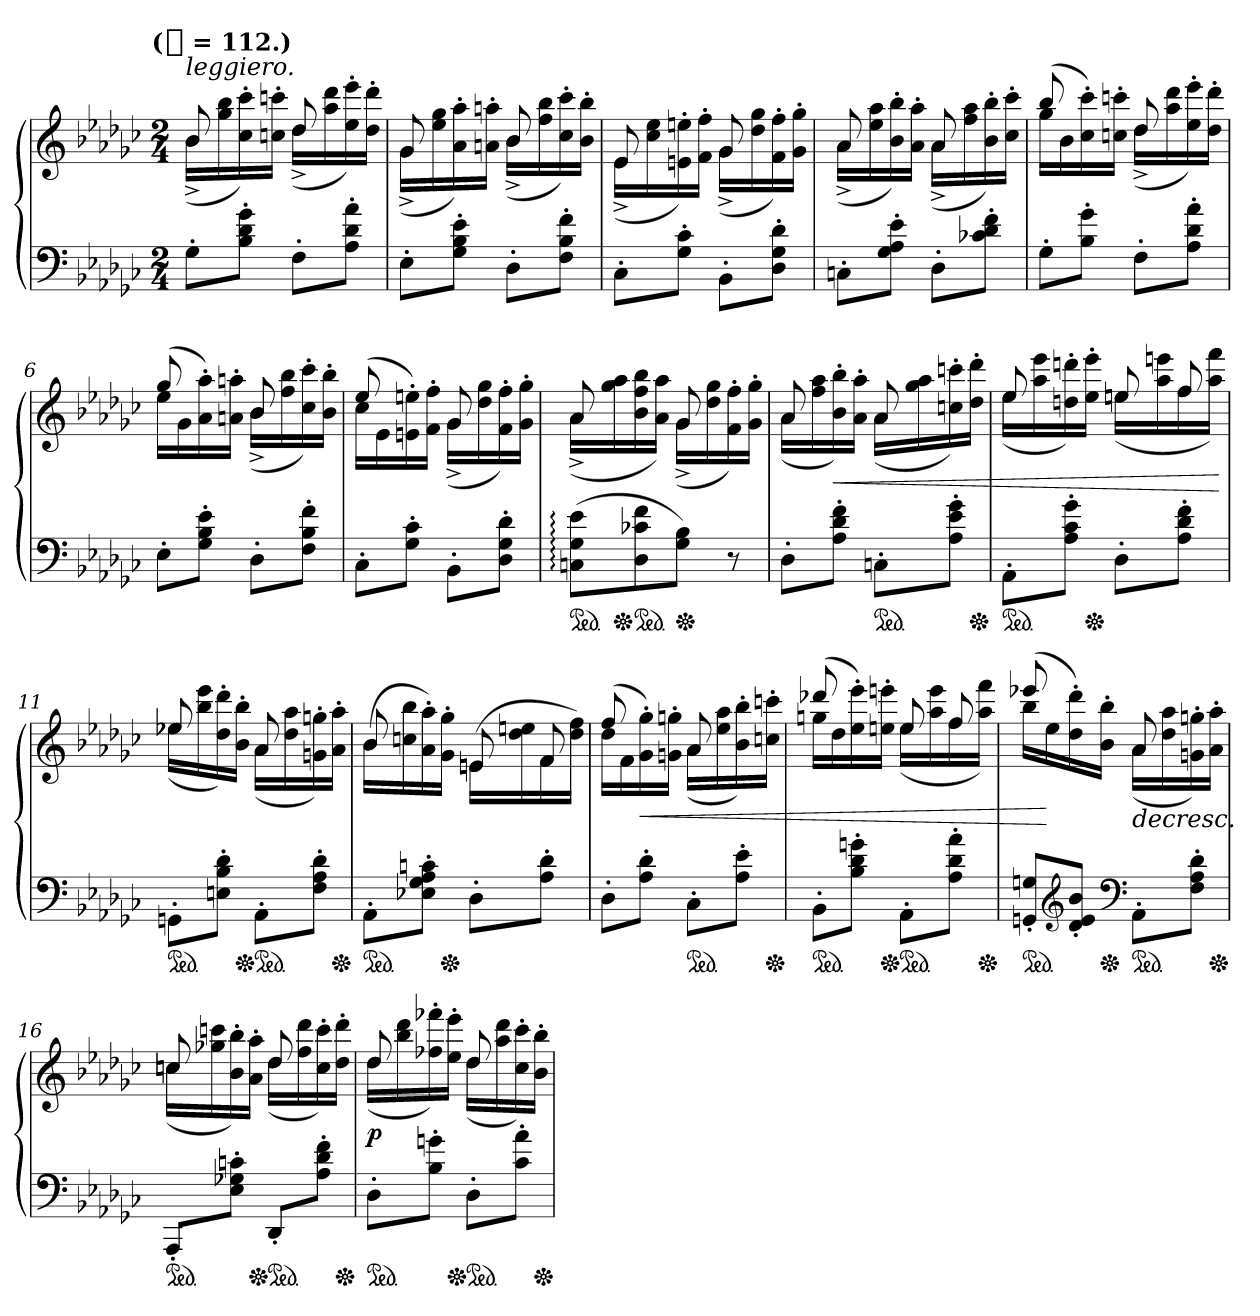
**kern	**kern	**dynam
*part1	*part1	*part1
*staff2	*staff1	*staff1/2
*clefF4	*clefG2	*
*k[b-e-a-d-g-c-]	*k[b-e-a-d-g-c-]	*
!!LO:TX:omd:t=([quarter] = 112.)
*M2/4	*M2/4	*
*MM112	*MM112	*
=1	=1	=1
*	*^	*
!	!LO:TX:a:i:t=leggiero.	!	!
8G-'L	8b-	(>16b-^<LL	.
.	.	16gg- 16bb-	.
8B-' 8d-' 8g-'J	8rgggyy	16cc-' 16ccc-')	.
.	.	16ccn' 16cccn'JJ	.
8F'L	8dd-	(>16dd-^<LL	.
.	.	16aa- 16ddd-	.
8A-' 8d-' 8a-'J	8rbbbyy	16ee-' 16eee-')	.
.	.	16dd-' 16ddd-'JJ	.
=2	=2	=2	=2
8E-'L	8g-	(>16g-^LL	.
.	.	16ee- 16gg-	.
8G-' 8B-' 8e-'J	8rbbbyy	16a-' 16aa-')	.
.	.	16an' 16aan'JJ	.
8D-'L	8b-	(>16b-^LL	.
.	.	16ff 16bb-	.
8F' 8B-' 8f'J	8rgggyy	16cc-' 16ccc-')	.
.	.	16b-' 16bb-'JJ	.
=3	=3	=3	=3
8C-'L	8e-	(>16e-^LL	.
.	.	16cc- 16ee-	.
8G-' 8c-'J	8reeeyy	16en' 16een')	.
.	.	16f' 16ff'JJ	.
8BB-'L	8g-	(>16g-^LL	.
.	.	16dd- 16gg-	.
8D-' 8G-' 8d-'J	8rgggyy	16f' 16ff')	.
.	.	16g-' 16gg-'JJ	.
=4	=4	=4	=4
8Cn'L	8a-	(>16a-^LL	.
.	.	16ee- 16aa-	.
8G-' 8A-' 8e-'J	8rbbbyy	16b-' 16bb-')	.
.	.	16a-' 16aa-'JJ	.
8D-'L	8a-	(>16a-^LL	.
.	.	16ff 16aa-	.
8c-X' 8d-' 8f'J	8rgggyy	16b-' 16bb-')	.
.	.	16cc-' 16ccc-'JJ	.
=5	=5	=5	=5
8G-'L	(>8bb-	16gg-LL	.
.	.	16b-	.
8B-' 8g-'J	8rbbbyy	16cc-' 16ccc-')	.
.	.	16ccn' 16cccn'JJ	.
8F'L	8dd-	(>16dd-^LL	.
.	.	16aa- 16ddd-	.
8A-' 8d-' 8a-'J	8rbbbyy	16ee-' 16eee-')	.
.	.	16dd-' 16ddd-'JJ	.
=6	=6	=6	=6
8E-'L	(>8gg-	16ee-LL	.
.	.	16g-	.
8G-' 8B-' 8e-'J	8rgggyy	16a-' 16aa-')	.
.	.	16an' 16aan'JJ	.
8D-'L	8b-	(>16b-^LL	.
.	.	16ff 16bb-	.
8F' 8B-' 8f'J	8rbbbyy	16cc-' 16ccc-')	.
.	.	16b-' 16bb-'JJ	.
=7	=7	=7	=7
8C-'L	(>8ee-	16cc-LL	.
.	.	16e-	.
8G-' 8c-'J	8reeeyy	16en' 16een')	.
.	.	16f' 16ff'JJ	.
8BB-'L	8g-	(>16g-^LL	.
.	.	16dd- 16gg-	.
8D-' 8G-' 8d-'J	8rgggyy	16f' 16ff')	.
.	.	16g-' 16gg-'JJ	.
=8	=8	=8	=8
*ped	*	*	*
(>8Cn: 8G-: 8e-:L	8a-	(>16a-^LL	.
*Xped	*	*	*
.	.	16gg- 16aa-	.
*ped	*	*	*
8D- 8c-X 8f	8rbbbyy	16b- 16ff 16bb-	.
.	.	16a- 16aa-JJ)	.
*Xped	*	*	*
8G- 8B-J)	8g-	(>16g-^LL	.
.	.	16dd- 16gg-	.
8r	8reeeyy	16f' 16ff')	.
.	.	16g-' 16gg-'JJ	.
=9	=9	=9	=9
8D-'L	8a-	(>16a-LL	.
.	.	16ff 16aa-	.
8A-' 8d-' 8f'J	8rgggyy	16b-' 16bb-')	<
.	.	16a-' 16aa-'JJ	.
*ped	*	*	*
8Cn'L	8a-	(>16a-LL	.
.	.	16gg- 16aa-	.
8A-' 8e-' 8g-'J	8rgggyy	16ccn' 16cccn')	.
*Xped	*	*	*
.	.	16dd-' 16ddd-'JJ	.
=10	=10	=10	=10
*ped	*	*	*
8AA-'L	8ee-	(>16ee-LL	.
.	.	16aa- 16eee-	.
8A-' 8c-' 8g-'J	8rffffyy	16ddn' 16dddn')	.
*Xped	*	*	*
.	.	16ee-' 16eee-'JJ	.
8D-'L	8een	(>16eenLL	.
.	.	16aa- 16eeen	.
8A-' 8d-' 8f'J	8ff	16ff	.
.	.	16aa- 16fffJJ)	.
*	*v	*v	*
.	.	[
=11	=11	=11
*	*^	*
*ped	*	*	*
8GGn'L	8ee-X	(>16ee-XLL	.
.	.	16bb- 16eee-	.
8En' 8B-' 8d-'J	8rddddyy	16dd-' 16ddd-')	.
*Xped	*	*	*
.	.	16b-' 16bb-'JJ	.
*ped	*	*	*
8AA-'L	8a-	(>16a-LL	.
.	.	16dd- 16aa-	.
8F' 8A-' 8d-'J	8rbbbyy	16gn' 16ggn')	.
*Xped	*	*	*
.	.	16a-' 16aa-'JJ	.
=12	=12	=12	=12
*ped	*	*	*
8AA-'L	(>16b-LL	8b-/	.
.	16ccn\ 16bb-\	.	.
8E-X' 8G-' 8A-' 8cn'J	16a-' 16aa-')	8rgggyy	.
*Xped	*	*	*
.	16g-' 16gg-'JJ	.	.
8D-'L	(>16enLL	8en/	.
.	16dd-\ 16een\	.	.
8A-' 8d-'J	16f	8f/	.
.	16dd- 16ffJJ)	.	.
=13	=13	=13	=13
8D-'L	(>8ff	16dd-LL	.
.	.	16f	.
8A-' 8d-'J	8rbbbyy	16g-' 16gg-')	<
.	.	16gn' 16ggn'JJ	.
*ped	*	*	*
8C-'L	8a-	(>16a-LL	.
.	.	16ee- 16aa-	.
8A-' 8e-'J	8rbbbyy	16b-' 16bb-')	.
*Xped	*	*	*
.	.	16ccn' 16cccn'JJ	.
=14	=14	=14	=14
*ped	*	*	*
8BB-'L	(>8ddd-X	16ggnLL	.
.	.	16dd-	.
8B-' 8d-' 8gn'J	8rddddyy	16ee-' 16eee-')	.
*Xped	*	*	*
.	.	16een' 16eeen'JJ	.
*ped	*	*	*
8AA-'L	8ee	(>16eeLL	.
.	.	16aa- 16eee	.
8A-' 8d-' 8a-'J	8ff	16ff	.
*Xped	*	*	*
.	.	16aa- 16fffJJ)	.
=15	=15	=15	=15
*ped	*	*	*
8GGn'/ 8Gn'/L	(>8eee-X	16bb-LL	.
.	.	16ee-	[
*clefG2	*	*	*
8d-' 8e-' 8b-'J	8rbbbyy	16dd-' 16ddd-')	.
*clefF4	*	*	*
*Xped	*	*	*
.	.	16b-' 16bb-'JJ	.
*ped	*	*	*
8AA-'L	8a-	(>16a-LL	>
.	.	16dd- 16aa-	.
8F' 8A-' 8d-'J	8rgggyy	16gn' 16ggn')	.
*Xped	*	*	*
.	.	16a-' 16aa-'JJ	.
=16	=16	=16	=16
!LO:TX:b:t=zlamana belka (w calym takcie)	!	!	!
*ped	*	*	*
8AAA-'>/L	8ccn	(>16ccnLL	.
.	.	16gg-X 16cccn	.
8E-'>\ 8G-X'>\ 8cn'>\J	8rddddyy	16b-' 16bb-')	.
*Xped	*	*	*
.	.	16a-' 16aa-'JJ	.
*ped	*	*	*
8DD-'>/L	8dd-	(>16dd-LL	.
.	.	16ff 16ddd-	.
8A-'>\ 8d-'>\ 8f'>\J	8rddddyy	16cc' 16ccc')	.
*Xped	*	*	*
.	.	16dd-' 16ddd-'JJ	.
=17	=17	=17	=17
*ped	*	*	*
8D-'L	8dd-	(>16dd-LL	p
.	.	16bb- 16ddd-	]
8B-' 8gn'J	8rffffyy	16ff-X' 16fff-X')	.
*Xped	*	*	*
.	.	16ee-' 16eee-'JJ	.
*ped	*	*	*
8D-'L	8dd-	(>16dd-LL	.
.	.	16aa- 16ddd-	.
8c-' 8a-'J	8rddddyy	16cc-' 16ccc-')	.
*Xped	*	*	*
.	.	16b-' 16bb-'JJ	.
*	*v	*v	*
=	=	=
*-	*-	*-
